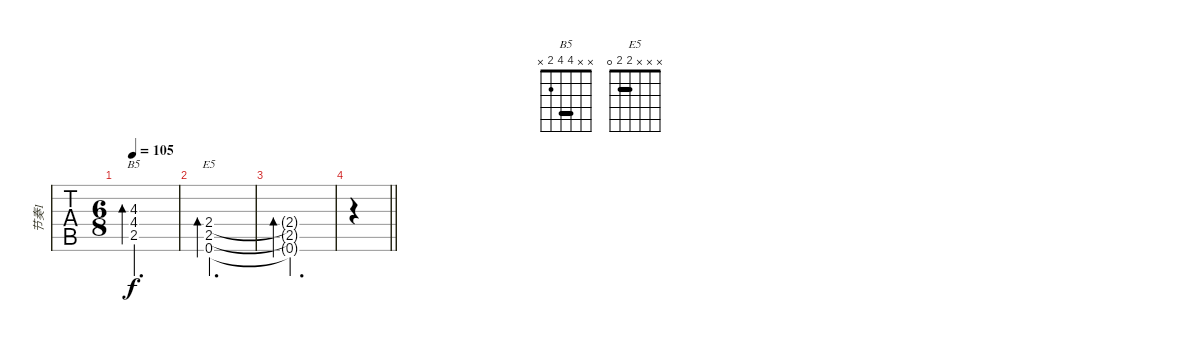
\track ("节奏1" "节奏1") {instrument distortionguitar}
\staff {tabs}
\tuning (E4 B3 G3 D3 A2 E2) {hide}
\chord ("B5" x x 4 4 2 x) {barre 4}
\chord ("E5" x x x 2 2 0) {barre 2}
\ts (6 8)
\tempo 105
\clef g2
\ks a
(4.3 4.4 2.5).2{d bd 30 ch "B5" dy f} |
(2.4 2.5 0.6).2{d bd 30 ch "E5"} |
(2.4{t} 2.5{t} 0.6{t}).2{d bd 30} |
\barLineRight lightlight
